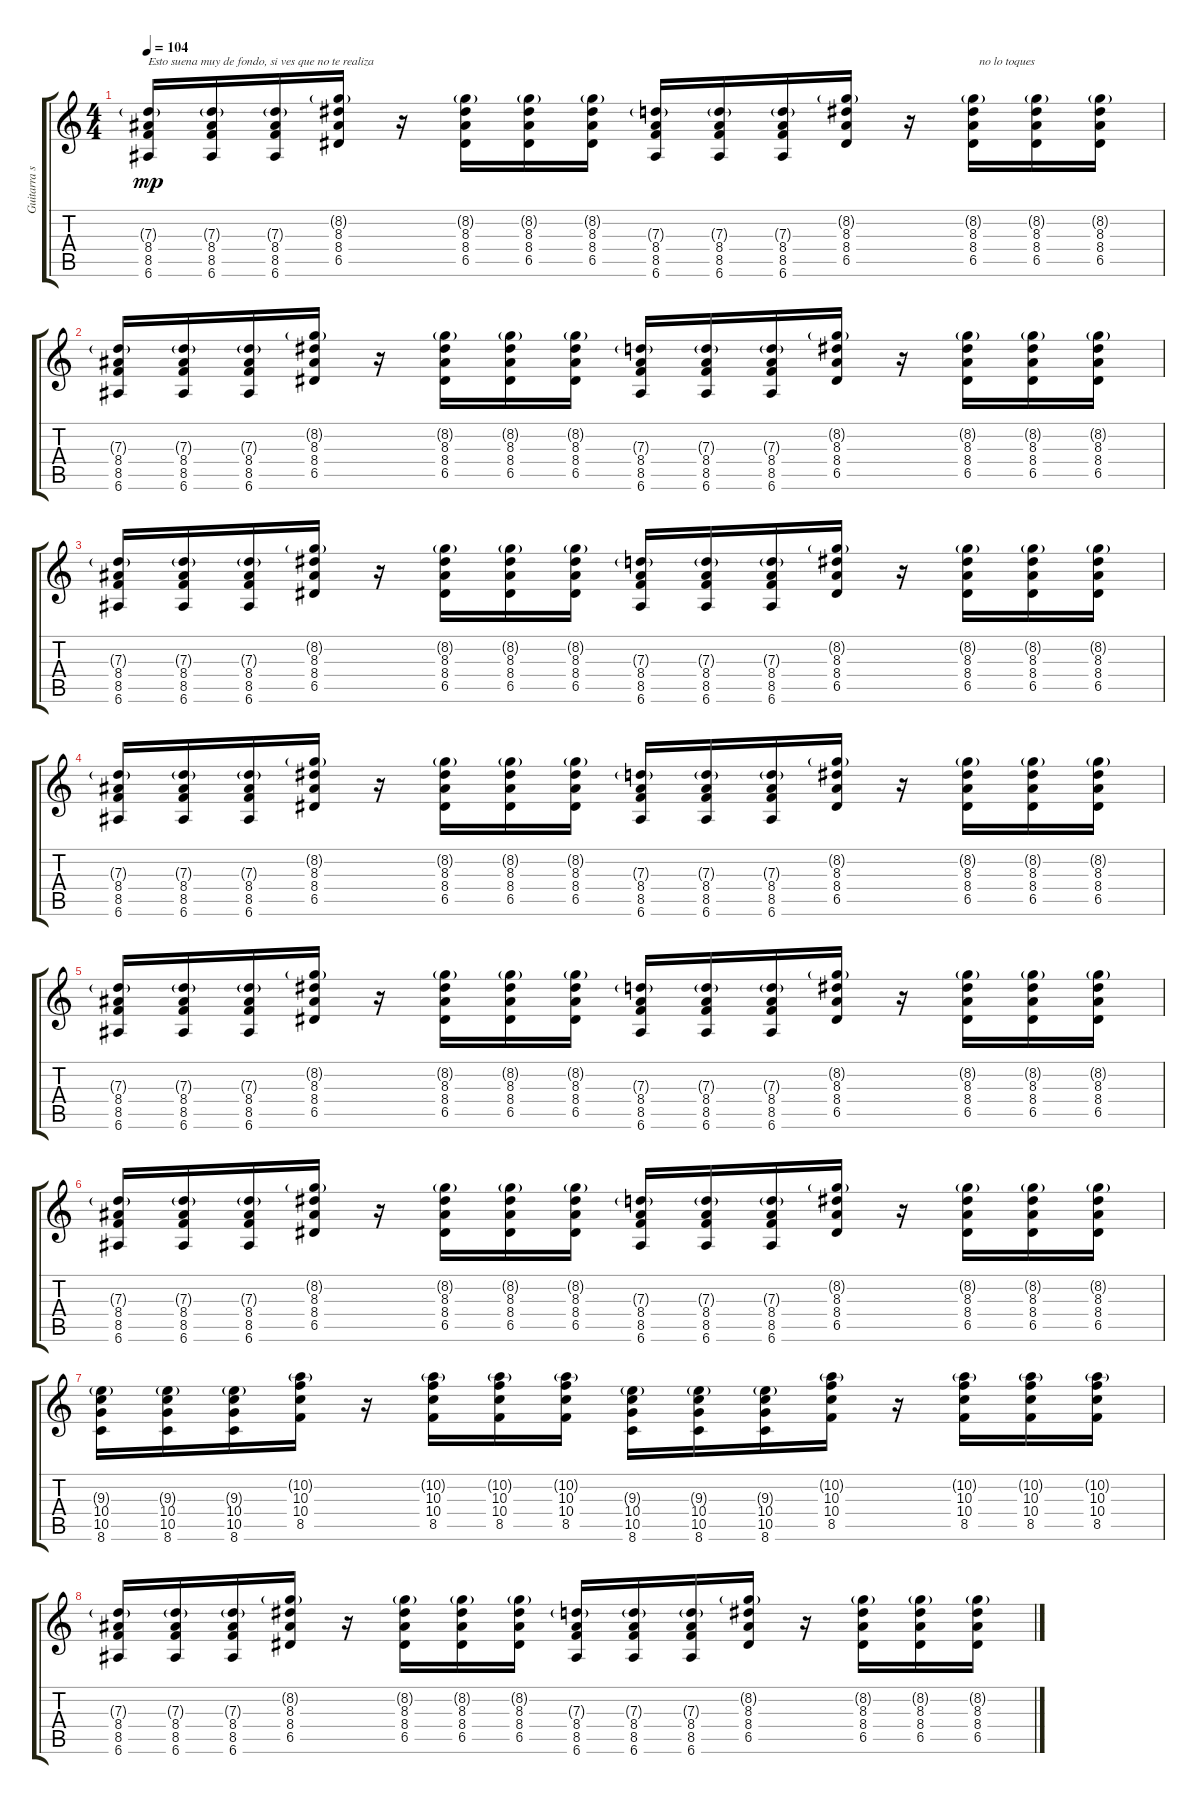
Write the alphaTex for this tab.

\track ("Guitarra solista + fills" "Guitarra s") {instrument acousticguitarnylon}
\staff {score tabs}
\tuning (E4 B3 G3 D3 A2 E2) {hide}
\ts (4 4)
\tempo 104
\clef g2
\ks c
(7.3{g} 8.4 8.5 6.6).16{txt "Esto suena muy de fondo, si ves que no te realiza" dy mp volume 4 instrument acousticguitarsteel} (7.3{g} 8.4 8.5 6.6).16 (7.3{g} 8.4 8.5 6.6).16 (8.2{g} 8.3 8.4 6.5).16 r.16 (8.2{g} 8.3 8.4 6.5).16 (8.2{g} 8.3 8.4 6.5).16 (8.2{g} 8.3 8.4 6.5).16 (7.3{g} 8.4 8.5 6.6).16 (7.3{g} 8.4 8.5 6.6).16 (7.3{g} 8.4 8.5 6.6).16 (8.2{g} 8.3 8.4 6.5).16 r.16 (8.2{g} 8.3 8.4 6.5).16{txt "  no lo toques"} (8.2{g} 8.3 8.4 6.5).16 (8.2{g} 8.3 8.4 6.5).16 |
(7.3{g} 8.4 8.5 6.6).16{volume 4 instrument acousticguitarsteel} (7.3{g} 8.4 8.5 6.6).16 (7.3{g} 8.4 8.5 6.6).16 (8.2{g} 8.3 8.4 6.5).16 r.16 (8.2{g} 8.3 8.4 6.5).16 (8.2{g} 8.3 8.4 6.5).16 (8.2{g} 8.3 8.4 6.5).16 (7.3{g} 8.4 8.5 6.6).16 (7.3{g} 8.4 8.5 6.6).16 (7.3{g} 8.4 8.5 6.6).16 (8.2{g} 8.3 8.4 6.5).16 r.16 (8.2{g} 8.3 8.4 6.5).16 (8.2{g} 8.3 8.4 6.5).16 (8.2{g} 8.3 8.4 6.5).16 |
(7.3{g} 8.4 8.5 6.6).16{volume 4 instrument acousticguitarsteel} (7.3{g} 8.4 8.5 6.6).16 (7.3{g} 8.4 8.5 6.6).16 (8.2{g} 8.3 8.4 6.5).16 r.16 (8.2{g} 8.3 8.4 6.5).16 (8.2{g} 8.3 8.4 6.5).16 (8.2{g} 8.3 8.4 6.5).16 (7.3{g} 8.4 8.5 6.6).16 (7.3{g} 8.4 8.5 6.6).16 (7.3{g} 8.4 8.5 6.6).16 (8.2{g} 8.3 8.4 6.5).16 r.16 (8.2{g} 8.3 8.4 6.5).16 (8.2{g} 8.3 8.4 6.5).16 (8.2{g} 8.3 8.4 6.5).16 |
(7.3{g} 8.4 8.5 6.6).16{volume 4 instrument acousticguitarsteel} (7.3{g} 8.4 8.5 6.6).16 (7.3{g} 8.4 8.5 6.6).16 (8.2{g} 8.3 8.4 6.5).16 r.16 (8.2{g} 8.3 8.4 6.5).16 (8.2{g} 8.3 8.4 6.5).16 (8.2{g} 8.3 8.4 6.5).16 (7.3{g} 8.4 8.5 6.6).16 (7.3{g} 8.4 8.5 6.6).16 (7.3{g} 8.4 8.5 6.6).16 (8.2{g} 8.3 8.4 6.5).16 r.16 (8.2{g} 8.3 8.4 6.5).16 (8.2{g} 8.3 8.4 6.5).16 (8.2{g} 8.3 8.4 6.5).16 |
(7.3{g} 8.4 8.5 6.6).16{volume 4 instrument acousticguitarsteel} (7.3{g} 8.4 8.5 6.6).16 (7.3{g} 8.4 8.5 6.6).16 (8.2{g} 8.3 8.4 6.5).16 r.16 (8.2{g} 8.3 8.4 6.5).16 (8.2{g} 8.3 8.4 6.5).16 (8.2{g} 8.3 8.4 6.5).16 (7.3{g} 8.4 8.5 6.6).16 (7.3{g} 8.4 8.5 6.6).16 (7.3{g} 8.4 8.5 6.6).16 (8.2{g} 8.3 8.4 6.5).16 r.16 (8.2{g} 8.3 8.4 6.5).16 (8.2{g} 8.3 8.4 6.5).16 (8.2{g} 8.3 8.4 6.5).16 |
(7.3{g} 8.4 8.5 6.6).16{volume 4 instrument acousticguitarsteel} (7.3{g} 8.4 8.5 6.6).16 (7.3{g} 8.4 8.5 6.6).16 (8.2{g} 8.3 8.4 6.5).16 r.16 (8.2{g} 8.3 8.4 6.5).16 (8.2{g} 8.3 8.4 6.5).16 (8.2{g} 8.3 8.4 6.5).16 (7.3{g} 8.4 8.5 6.6).16 (7.3{g} 8.4 8.5 6.6).16 (7.3{g} 8.4 8.5 6.6).16 (8.2{g} 8.3 8.4 6.5).16 r.16 (8.2{g} 8.3 8.4 6.5).16 (8.2{g} 8.3 8.4 6.5).16 (8.2{g} 8.3 8.4 6.5).16 |
(9.3{g} 10.4 10.5 8.6).16{volume 4 instrument acousticguitarsteel} (9.3{g} 10.4 10.5 8.6).16 (9.3{g} 10.4 10.5 8.6).16 (10.2{g} 10.3 10.4 8.5).16 r.16 (10.2{g} 10.3 10.4 8.5).16 (10.2{g} 10.3 10.4 8.5).16 (10.2{g} 10.3 10.4 8.5).16 (9.3{g} 10.4 10.5 8.6).16 (9.3{g} 10.4 10.5 8.6).16 (9.3{g} 10.4 10.5 8.6).16 (10.2{g} 10.3 10.4 8.5).16 r.16 (10.2{g} 10.3 10.4 8.5).16 (10.2{g} 10.3 10.4 8.5).16 (10.2{g} 10.3 10.4 8.5).16 |
(7.3{g} 8.4 8.5 6.6).16{volume 4 instrument acousticguitarsteel} (7.3{g} 8.4 8.5 6.6).16 (7.3{g} 8.4 8.5 6.6).16 (8.2{g} 8.3 8.4 6.5).16 r.16 (8.2{g} 8.3 8.4 6.5).16 (8.2{g} 8.3 8.4 6.5).16 (8.2{g} 8.3 8.4 6.5).16 (7.3{g} 8.4 8.5 6.6).16 (7.3{g} 8.4 8.5 6.6).16 (7.3{g} 8.4 8.5 6.6).16 (8.2{g} 8.3 8.4 6.5).16 r.16 (8.2{g} 8.3 8.4 6.5).16 (8.2{g} 8.3 8.4 6.5).16 (8.2{g} 8.3 8.4 6.5).16
